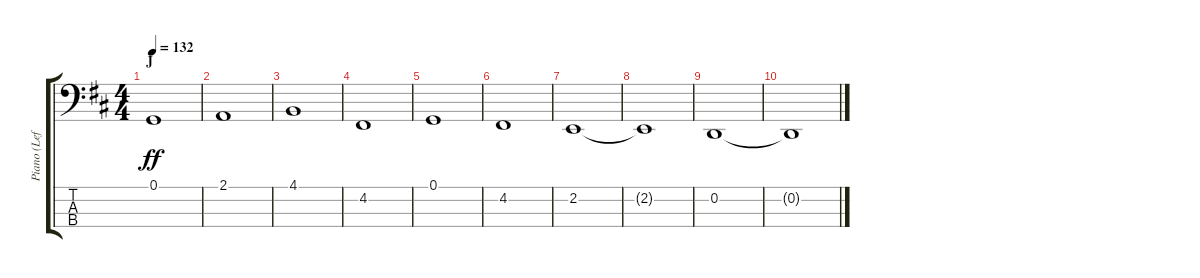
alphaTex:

\track ("Piano (Left Hand)" "Piano (Lef") {instrument acousticgrandpiano}
\staff {score tabs}
\tuning (G2 D2 A1 E1) {hide}
\ts (4 4)
\section ("" "J")
\tempo 132
\clef f4
\ks d
0.1.1{dy ff} |
2.1.1 |
4.1.1 |
4.2.1 |
0.1.1 |
4.2.1 |
2.2.1 |
2.2{t}.1 |
0.2.1 |
0.2{t}.1{volume 0}
